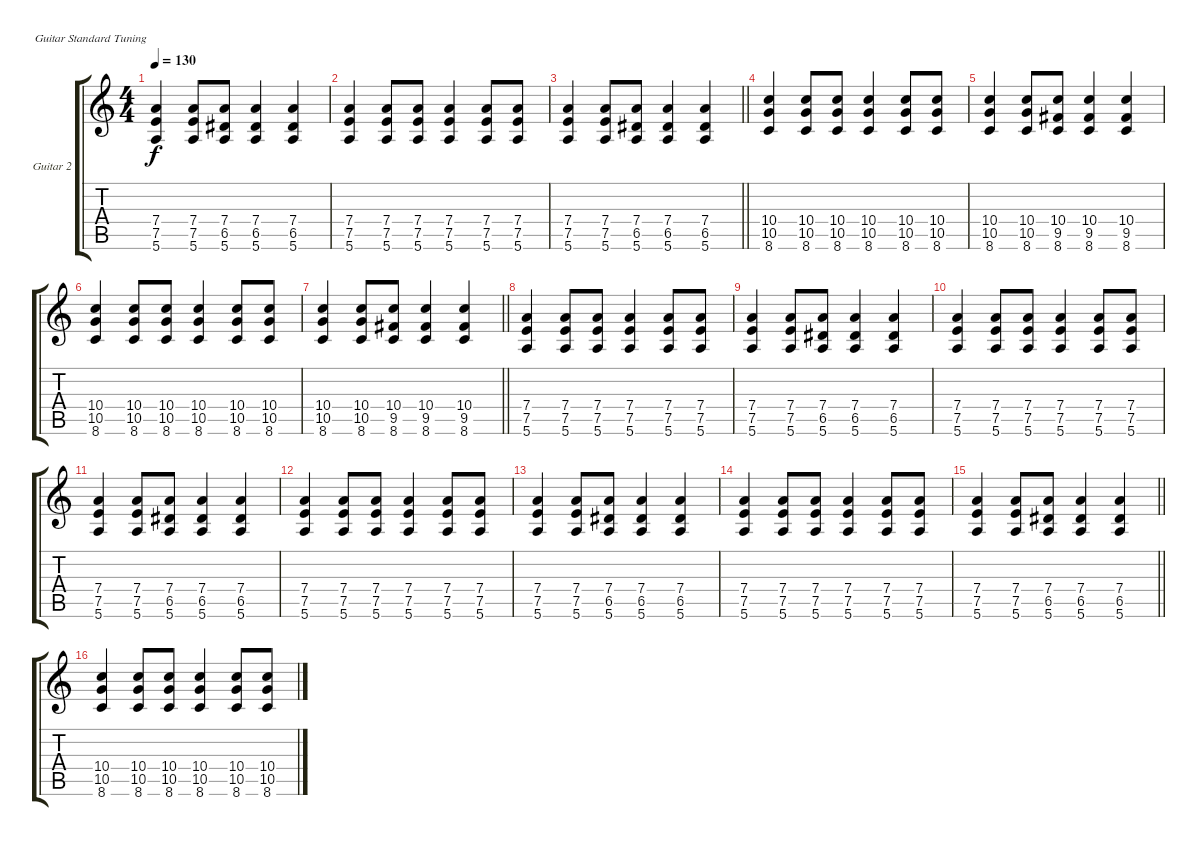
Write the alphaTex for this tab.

\defaultSystemsLayout 4
\bracketExtendMode groupsimilarinstruments
\firstSystemTrackNameOrientation horizontal
\otherSystemsTrackNameOrientation horizontal
\track ("Guitar 2" "Guitar 2") {instrument distortionguitar}
\staff {score tabs}
\tuning (E4 B3 G3 D3 A2 E2)
\ts (4 4)
\tempo 130
\clef g2
\scale
0.333333
\ks aminor
(5.6 7.5 7.4).4{dy f} (5.6 7.5 7.4).8 (5.6 6.5 7.4).8 (5.6 6.5 7.4).4 (5.6 6.5 7.4).4 |
\scale
0.333333 (5.6 7.5 7.4).4 (5.6 7.5 7.4).8 (5.6 7.5 7.4).8 (5.6 7.5 7.4).4 (5.6 7.5 7.4).8 (5.6 7.5 7.4).8 |
\scale
0.333333
\barLineRight lightlight
(5.6 7.5 7.4).4 (5.6 7.5 7.4).8 (5.6 6.5 7.4).8 (5.6 6.5 7.4).4 (5.6 6.5 7.4).4 |
\scale
0.333333 (8.6 10.5 10.4).4 (8.6 10.5 10.4).8 (8.6 10.5 10.4).8 (8.6 10.5 10.4).4 (8.6 10.5 10.4).8 (8.6 10.5 10.4).8 |
\scale
0.333333 (8.6 10.5 10.4).4 (8.6 10.5 10.4).8 (8.6 9.5 10.4).8 (8.6 9.5 10.4).4 (8.6 9.5 10.4).4 |
\scale
0.333333 (8.6 10.5 10.4).4 (8.6 10.5 10.4).8 (8.6 10.5 10.4).8 (8.6 10.5 10.4).4 (8.6 10.5 10.4).8 (8.6 10.5 10.4).8 |
\scale
0.333333
\barLineRight lightlight
(8.6 10.5 10.4).4 (8.6 10.5 10.4).8 (8.6 9.5 10.4).8 (8.6 9.5 10.4).4 (8.6 9.5 10.4).4 |
\scale
0.333333 (5.6 7.5 7.4).4 (5.6 7.5 7.4).8 (5.6 7.5 7.4).8 (5.6 7.5 7.4).4 (5.6 7.5 7.4).8 (5.6 7.5 7.4).8 |
\scale
0.333333 (5.6 7.5 7.4).4 (5.6 7.5 7.4).8 (5.6 6.5 7.4).8 (5.6 6.5 7.4).4 (5.6 6.5 7.4).4 |
\scale
0.333333 (5.6 7.5 7.4).4 (5.6 7.5 7.4).8 (5.6 7.5 7.4).8 (5.6 7.5 7.4).4 (5.6 7.5 7.4).8 (5.6 7.5 7.4).8 |
\scale
0.333333 (5.6 7.5 7.4).4 (5.6 7.5 7.4).8 (5.6 6.5 7.4).8 (5.6 6.5 7.4).4 (5.6 6.5 7.4).4 |
\scale
0.333333 (5.6 7.5 7.4).4 (5.6 7.5 7.4).8 (5.6 7.5 7.4).8 (5.6 7.5 7.4).4 (5.6 7.5 7.4).8 (5.6 7.5 7.4).8 |
\scale
0.333333 (5.6 7.5 7.4).4 (5.6 7.5 7.4).8 (5.6 6.5 7.4).8 (5.6 6.5 7.4).4 (5.6 6.5 7.4).4 |
\scale
0.333333 (5.6 7.5 7.4).4 (5.6 7.5 7.4).8 (5.6 7.5 7.4).8 (5.6 7.5 7.4).4 (5.6 7.5 7.4).8 (5.6 7.5 7.4).8 |
\scale
0.333333
\barLineRight lightlight
(5.6 7.5 7.4).4 (5.6 7.5 7.4).8 (5.6 6.5 7.4).8 (5.6 6.5 7.4).4 (5.6 6.5 7.4).4 |
\scale
0.333333 (8.6 10.5 10.4).4 (8.6 10.5 10.4).8 (8.6 10.5 10.4).8 (8.6 10.5 10.4).4 (8.6 10.5 10.4).8 (8.6 10.5 10.4).8
